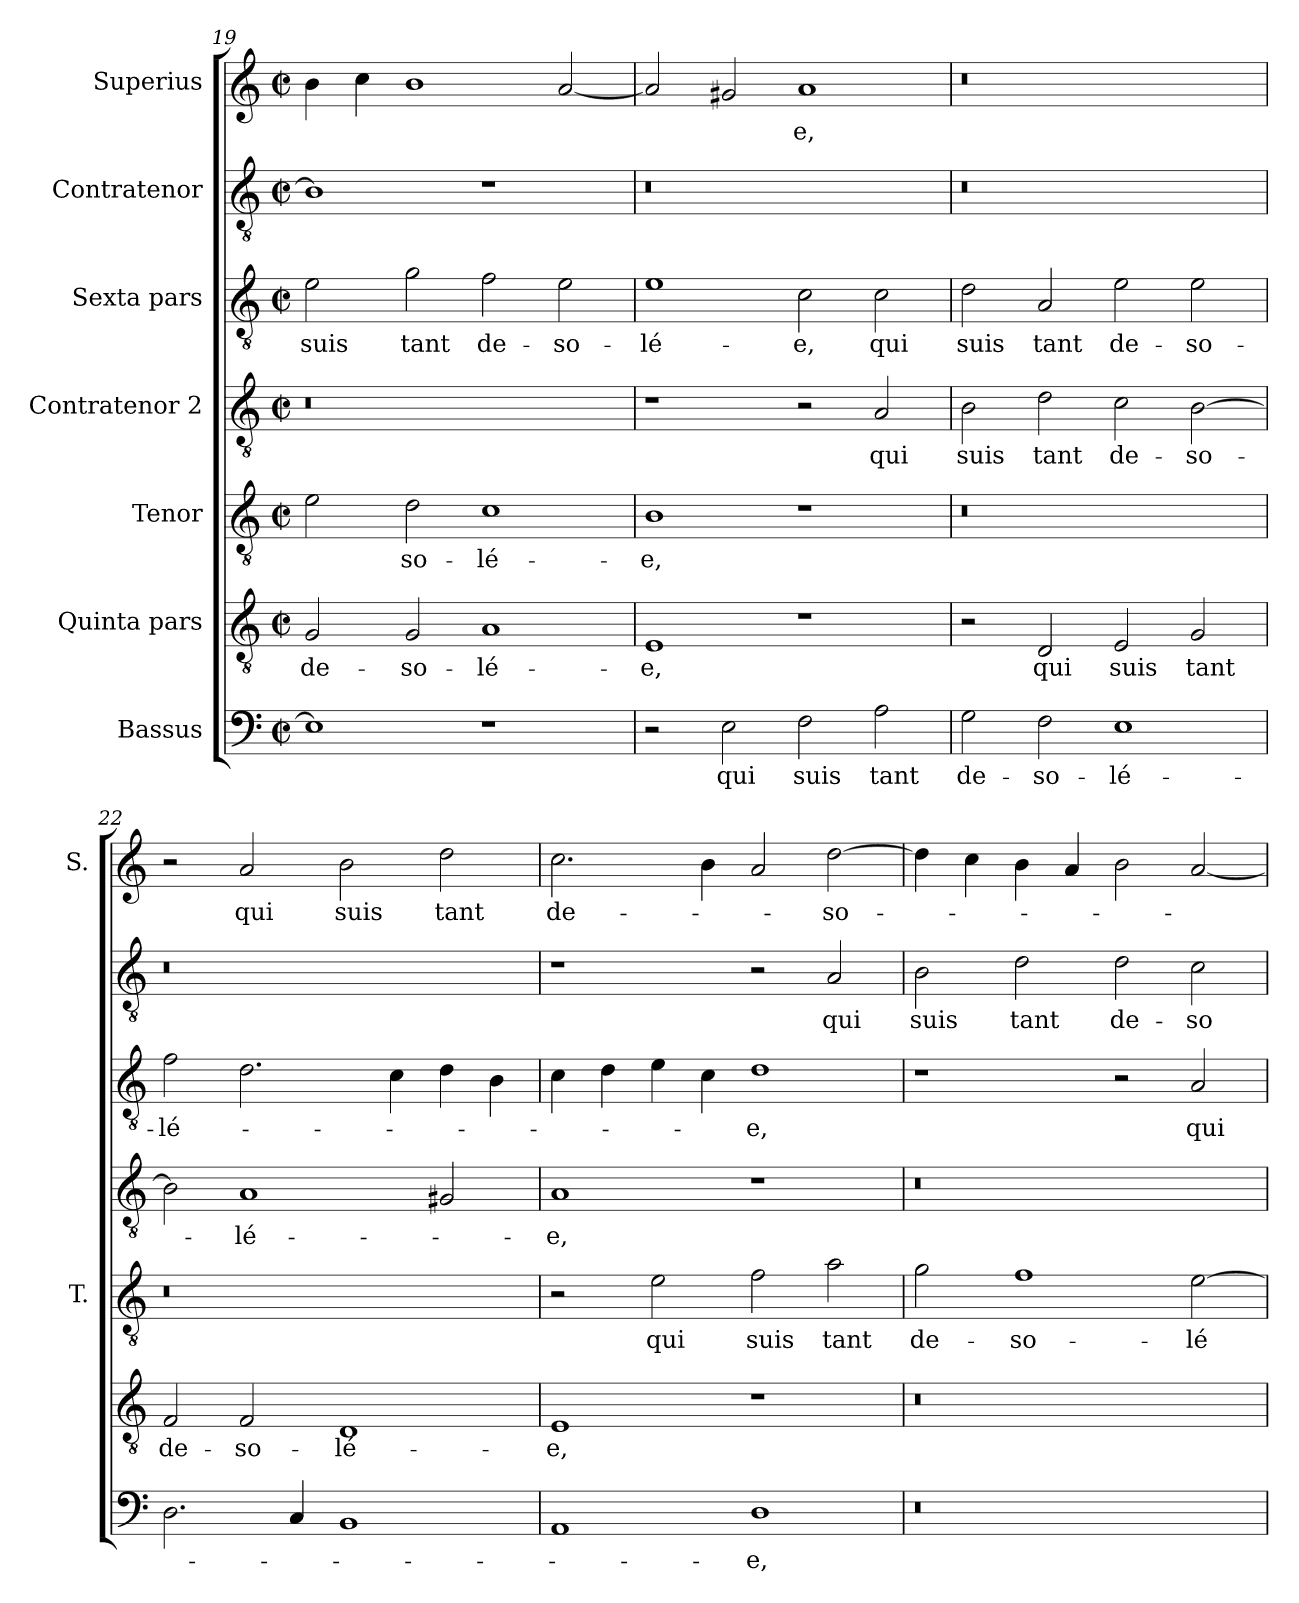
**kern	**text	**kern	**text	**kern	**text	**kern	**text	**kern	**text	**kern	**text	**kern	**text
*part7	*part7	*part6	*part6	*part5	*part5	*part4	*part4	*part3	*part3	*part2	*part2	*part1	*part1
*staff7	*staff7	*staff6	*staff6	*staff5	*staff5	*staff4	*staff4	*staff3	*staff3	*staff2	*staff2	*staff1	*staff1
*I"Bassus	*	*I"Quinta pars	*	*I"Tenor	*	*I"Contratenor 2	*	*I"Sexta pars	*	*I"Contratenor	*	*I"Superius	*
*	*	*	*	*I'T.	*	*	*	*	*	*	*	*I'S.	*
*clefF4	*	*clefGv2	*	*clefGv2	*	*clefGv2	*	*clefGv2	*	*clefGv2	*	*clefG2	*
*k[]	*	*k[]	*	*k[]	*	*k[]	*	*k[]	*	*k[]	*	*k[]	*
*C:	*	*C:	*	*C:	*	*C:	*	*C:	*	*C:	*	*C:	*
*M2/2	*	*M2/2	*	*M2/2	*	*M2/2	*	*M2/2	*	*M2/2	*	*M2/2	*
*met(c|)	*	*met(c|)	*	*met(c|)	*	*met(c|)	*	*met(c|)	*	*met(c|)	*	*met(c|)	*
=19	=19	=19	=19	=19	=19	=19	=19	=19	=19	=19	=19	=19	=19
!	!	!	!	!	!	!LO:N:vis=0	!	!	!	!	!	!	!
1E\]	.	2G/	de-	2e\	.	1r	.	2e\	suis	1B\]	.	4b\	.
.	.	.	.	.	.	.	.	.	.	.	.	4cc\	.
.	.	2G/	-so-	2d\	-so-	.	.	2g\	tant	.	.	1b\	.
1r	.	1A/	-lé-	1c\	-lé-	1ryy	.	2f\	de-	1r	.	.	.
.	.	.	.	.	.	.	.	2e\	-so-	.	.	[2a/	.
!!LO:LB:g=z
=20	=20	=20	=20	=20	=20	=20	=20	=20	=20	=20	=20	=20	=20
!	!	!	!	!	!	!	!	!	!	!LO:N:vis=0	!	!	!
2r	.	1E/	-e,	1B\	-e,	1r	.	1e\	-lé-	1r	.	2a/]	.
2E\	qui	.	.	.	.	.	.	.	.	.	.	2g#X/	.
2F\	suis	1r	.	1r	.	2r	.	2c\	-e,	1ryy	.	1a/	-e,
2A\	tant	.	.	.	.	2A/	qui	2c\	qui	.	.	.	.
=21	=21	=21	=21	=21	=21	=21	=21	=21	=21	=21	=21	=21	=21
!	!	!	!	!LO:N:vis=0	!	!	!	!	!	!LO:N:vis=0	!	!LO:N:vis=0	!
2G\	de-	2r	.	1r	.	2B\	suis	2d\	suis	1r	.	1r	.
2F\	-so-	2D/	qui	.	.	2d\	tant	2A/	tant	.	.	.	.
1E\	-lé-	2E/	suis	1ryy	.	2c\	de-	2e\	de-	1ryy	.	1ryy	.
.	.	2G/	tant	.	.	[2B\	-so-	2e\	-so-	.	.	.	.
=22	=22	=22	=22	=22	=22	=22	=22	=22	=22	=22	=22	=22	=22
!	!	!	!	!LO:N:vis=0	!	!	!	!	!	!LO:N:vis=0	!	!	!
2.D\	.	2F/	de-	1r	.	2B\]	.	2f\	-lé-	1r	.	2r	.
.	.	2F/	-so-	.	.	1A/	-lé-	2.d\	.	.	.	2a/	qui
4C/	.	.	.	.	.	.	.	.	.	.	.	.	.
1BB/	.	1D/	-lé-	1ryy	.	.	.	.	.	1ryy	.	2b\	suis
.	.	.	.	.	.	.	.	4c\	.	.	.	.	.
.	.	.	.	.	.	2G#X/	.	4d\	.	.	.	2dd\	tant
.	.	.	.	.	.	.	.	4B\	.	.	.	.	.
=23	=23	=23	=23	=23	=23	=23	=23	=23	=23	=23	=23	=23	=23
1AA/	.	1E/	-e,	2r	.	1A/	-e,	4c\	.	1r	.	2.cc\	de-
.	.	.	.	.	.	.	.	4d\	.	.	.	.	.
.	.	.	.	2e\	qui	.	.	4e\	.	.	.	.	.
.	.	.	.	.	.	.	.	4c\	.	.	.	4b\	.
1D\	-e,	1r	.	2f\	suis	1r	.	1d\	-e,	2r	.	2a/	.
.	.	.	.	2a\	tant	.	.	.	.	2A/	qui	[2dd\	-so-
=24	=24	=24	=24	=24	=24	=24	=24	=24	=24	=24	=24	=24	=24
!LO:N:vis=0	!	!LO:N:vis=0	!	!	!	!LO:N:vis=0	!	!	!	!	!	!	!
1r	.	1r	.	2g\	de-	1r	.	1r	.	2B\	suis	4dd\]	.
.	.	.	.	.	.	.	.	.	.	.	.	4cc\	.
.	.	.	.	1f\	-so-	.	.	.	.	2d\	tant	4b\	.
.	.	.	.	.	.	.	.	.	.	.	.	4a/	.
1ryy	.	1ryy	.	.	.	1ryy	.	2r	.	2d\	de-	2b\	.
.	.	.	.	[2e\	-lé-	.	.	2A/	qui	2c\	-so-	[2a/	.
=	=	=	=	=	=	=	=	=	=	=	=	=	=
*-	*-	*-	*-	*-	*-	*-	*-	*-	*-	*-	*-	*-	*-
